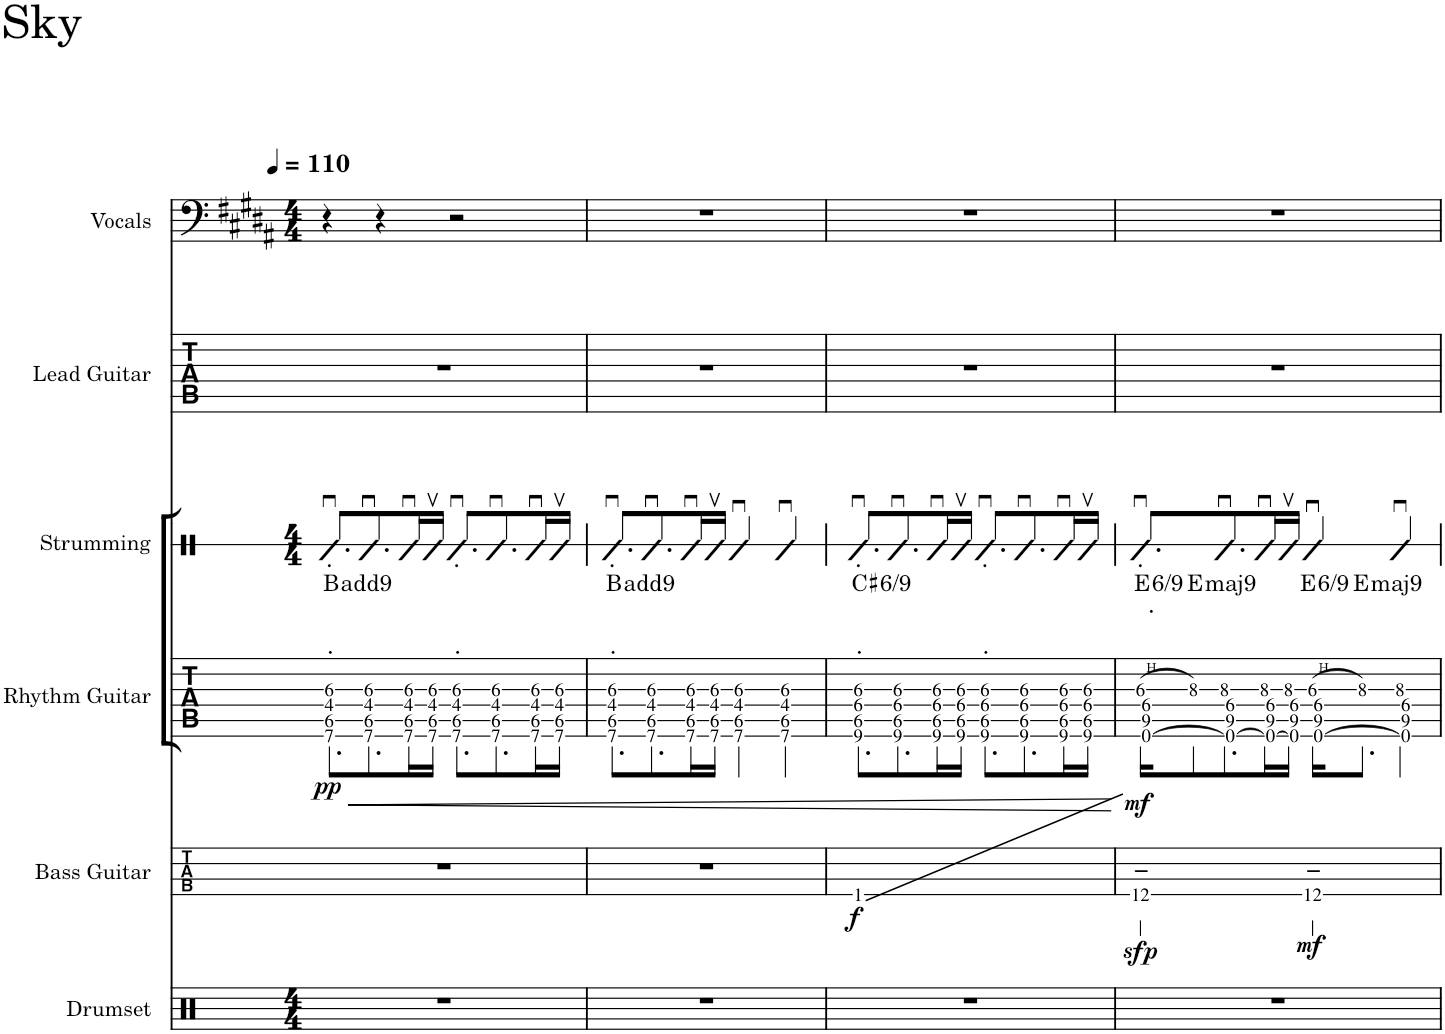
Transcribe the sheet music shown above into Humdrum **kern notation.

**kern	**kern	**dynam	**kern	**dynam	**kern	**harte	**kern	**kern
*part6	*part5	*part5	*part4	*part4	*part3	*part3	*part2	*part1
*staff6	*staff5	*staff5	*staff4	*staff4	*staff3	*	*staff2	*staff1
*I"Drumset	*I"Bass Guitar	*	*I"Rhythm Guitar	*	*I"Strumming	*	*I"Lead Guitar	*I"Vocals
*I'D. Set	*I'B. Guit.	*	*I'Rh. Guit.	*	*I'Strum	*	*I'Ld. Guit.	*I'Vo.
*	*stria4	*	*stria6	*	*stria1	*	*stria6	*
*clefX	*	*	*	*	*clefX	*	*	*clefF4
*	*Trd7c12	*	*	*	*	*	*	*
*k[f#c#g#d#a#]	*k[f#c#g#d#a#]	*	*k[f#c#g#d#a#]	*	*k[f#c#g#d#a#]	*	*k[f#c#g#d#a#]	*k[f#c#g#d#a#]
*M4/4	*M4/4	*	*M4/4	*	*M4/4	*	*M4/4	*M4/4
*MM110	*MM110	*	*MM110	*	*MM110	*	*MM110	*MM110
=1	=1	=1	=1	=1	=1	=1	=1	=1
!	!	!	!	!LO:DY:b	!	!	!	!
1r	1r	.	8.BB\' 8.D#\' 8.F#\' 8.c#\'L	pp	8.Rdu'/L	B:maj(9)	1r	4r
!	!	!	!	!LO:HP:b	!	!	!	!
.	.	.	8.BB\ 8.D#\ 8.F#\ 8.c#\	<	8.Rdu/	.	.	.
.	.	.	.	.	.	.	.	4r
.	.	.	16BB\ 16D#\ 16F#\ 16c#\L	.	16Rdu/L	.	.	.
.	.	.	16BB\ 16D#\ 16F#\ 16c#\JJ	.	16Rdv/JJ	.	.	.
.	.	.	8.BB\' 8.D#\' 8.F#\' 8.c#\'L	.	8.Rdu'/L	.	.	2r
.	.	.	8.BB\ 8.D#\ 8.F#\ 8.c#\	.	8.Rdu/	.	.	.
.	.	.	16BB\ 16D#\ 16F#\ 16c#\L	.	16Rdu/L	.	.	.
.	.	.	16BB\ 16D#\ 16F#\ 16c#\JJ	.	16Rdv/JJ	.	.	.
=2	=2	=2	=2	=2	=2	=2	=2	=2
1r	1r	.	8.BB\' 8.D#\' 8.F#\' 8.c#\'L	.	8.Rdu'/L	B:maj(9)	1r	1r
.	.	.	8.BB\ 8.D#\ 8.F#\ 8.c#\	.	8.Rdu/	.	.	.
.	.	.	16BB\ 16D#\ 16F#\ 16c#\L	.	16Rdu/L	.	.	.
.	.	.	16BB\ 16D#\ 16F#\ 16c#\JJ	.	16Rdv/JJ	.	.	.
.	.	.	4BB\ 4D#\ 4F#\ 4c#\	.	4Rdu/	.	.	.
.	.	.	4BB\ 4D#\ 4F#\ 4c#\	.	4Rdu/	.	.	.
=3	=3	=3	=3	=3	=3	=3	=3	=3
!	!	!LO:DY:b	!	!	!	!LO:H:kt=/6	!	!
1r	1FFn	f	8.C#\' 8.D#\' 8.G#\' 8.c#\'L	.	8.Rdu'/L	C#:maj6(9)	1r	1r
.	.	.	8.C#\ 8.D#\ 8.G#\ 8.c#\	.	8.Rdu/	.	.	.
.	.	.	16C#\ 16D#\ 16G#\ 16c#\L	.	16Rdu/L	.	.	.
.	.	.	16C#\ 16D#\ 16G#\ 16c#\JJ	.	16Rdv/JJ	.	.	.
.	.	.	8.C#\' 8.D#\' 8.G#\' 8.c#\'L	.	8.Rdu'/L	.	.	.
.	.	.	8.C#\ 8.D#\ 8.G#\ 8.c#\	.	8.Rdu/	.	.	.
.	.	.	16C#\ 16D#\ 16G#\ 16c#\L	.	16Rdu/L	.	.	.
.	.	.	16C#\ 16D#\ 16G#\ 16c#\JJ	.	16Rdv/JJ	.	.	.
.	.	.	.	[	.	.	.	.
=4	=4	=4	=4	=4	=4	=4	=4	=4
*	*	*	*^	*	*^	*	*	*
!	!	!	!LO:TX:a:t=H	!	!	!	!	!	!	!
!	!	!LO:DY:b	!	!	!LO:DY:b	!	!	!LO:H:kt=/6	!	!
1r	2E~\	sfp	[8.EE' 8.F#' 8.G#'L	(>16c#\KL	mf	8.Rdu'/L	16ryy	E:maj6(9)	1r	1r
!	!	!	!	!	!	!	!	!LO:H:kt=maj9	!	!
.	.	.	.	8d#\)	.	.	8Rd	E:maj9	.	.
.	.	.	8.EE_ 8.F# 8.G#	8.d#\	.	8.Rdu/	16ryy	.	.	.
.	.	.	.	.	.	.	4ryy	.	.	.
.	.	.	16EE_ 16F# 16G#L	16d#\L	.	16Rdu/L	.	.	.	.
.	.	.	16EE] 16F# 16G#JJ	16d#\JJ	.	16Rdv/JJ	.	.	.	.
!	!	!	!LO:TX:a:t=H	!	!	!	!	!	!	!
!	!	!LO:DY:b	!	!	!	!	!	!LO:H:kt=/6	!	!
.	2E~\	mf	[4EE 4F# 4G#	(>16c#\KL	.	4Rdu/	16ryy	E:maj6(9)	.	.
!	!	!	!	!	!	!	!	!LO:H:kt=maj9	!	!
.	.	.	.	8.d#\J)	.	.	8Rd	E:maj9	.	.
.	.	.	.	.	.	.	16ryy	.	.	.
.	.	.	4EE] 4F# 4G#	4d#\	.	4Rdu/	4ryy	.	.	.
*	*	*	*v	*v	*	*	*	*	*	*
*	*	*	*	*	*v	*v	*	*	*
=	=	=	=	=	=	=	=	=
*-	*-	*-	*-	*-	*-	*-	*-	*-
